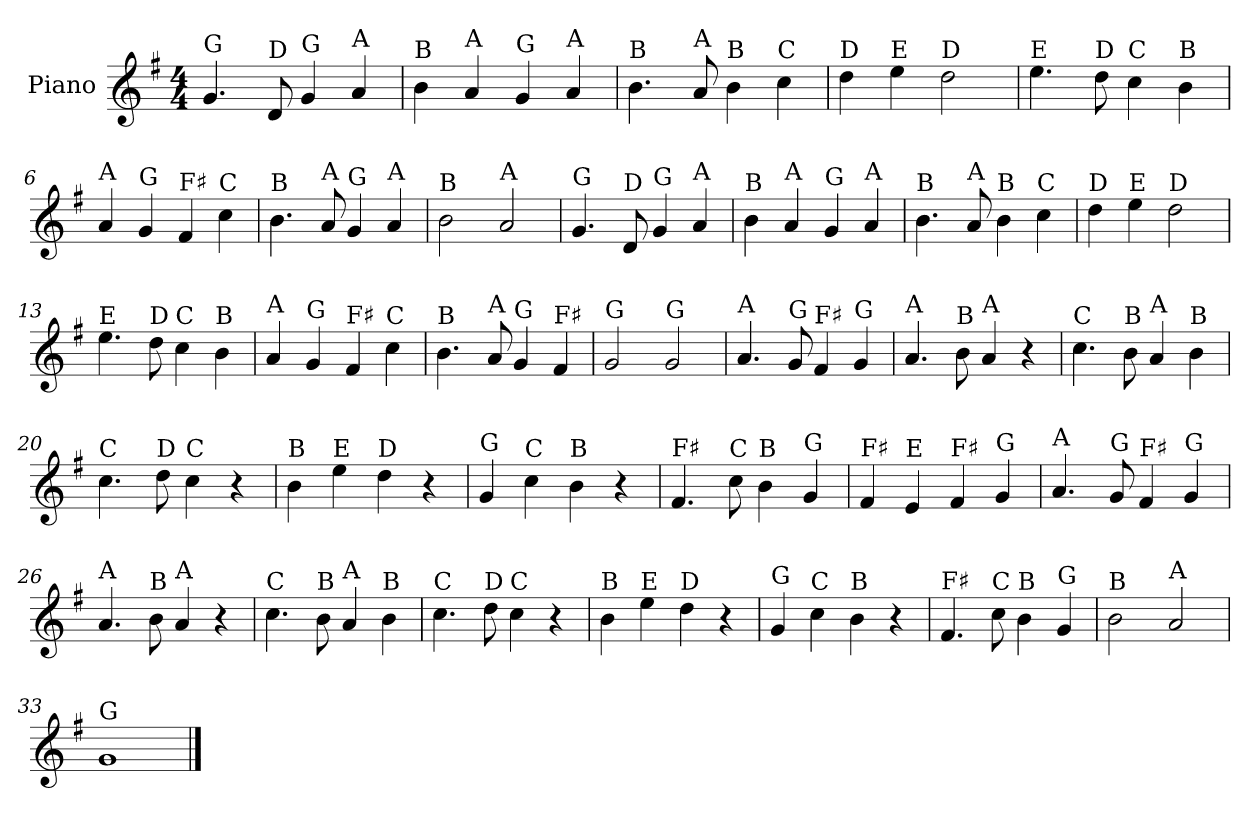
**kern
*part1
*staff1
*I"Piano
*I'Pno.
*clefG2
*k[f#]
*M4/4
=1
!LO:TX:a:t=G
4.g/
!LO:TX:a:t=D
8d/
!LO:TX:a:t=G
4g/
!LO:TX:a:t=A
4a/
=2
!LO:TX:a:t=B
4b\
!LO:TX:a:t=A
4a/
!LO:TX:a:t=G
4g/
!LO:TX:a:t=A
4a/
=3
!LO:TX:a:t=B
4.b\
!LO:TX:a:t=A
8a/
!LO:TX:a:t=B
4b\
!LO:TX:a:t=C
4cc\
=4
!LO:TX:a:t=D
4dd\
!LO:TX:a:t=E
4ee\
!LO:TX:a:t=D
2dd\
=5
!LO:TX:a:t=E
4.ee\
!LO:TX:a:t=D
8dd\
!LO:TX:a:t=C
4cc\
!LO:TX:a:t=B
4b\
=6
!LO:TX:a:t=A
4a/
!LO:TX:a:t=G
4g/
!LO:TX:a:t=F♯
4f#/
!LO:TX:a:t=C
4cc\
=7
!LO:TX:a:t=B
4.b\
!LO:TX:a:t=A
8a/
!LO:TX:a:t=G
4g/
!LO:TX:a:t=A
4a/
=8
!LO:TX:a:t=B
2b\
!LO:TX:a:t=A
2a/
!!LO:LB:g=z
=9
!LO:TX:a:t=G
4.g/
!LO:TX:a:t=D
8d/
!LO:TX:a:t=G
4g/
!LO:TX:a:t=A
4a/
=10
!LO:TX:a:t=B
4b\
!LO:TX:a:t=A
4a/
!LO:TX:a:t=G
4g/
!LO:TX:a:t=A
4a/
=11
!LO:TX:a:t=B
4.b\
!LO:TX:a:t=A
8a/
!LO:TX:a:t=B
4b\
!LO:TX:a:t=C
4cc\
=12
!LO:TX:a:t=D
4dd\
!LO:TX:a:t=E
4ee\
!LO:TX:a:t=D
2dd\
=13
!LO:TX:a:t=E
4.ee\
!LO:TX:a:t=D
8dd\
!LO:TX:a:t=C
4cc\
!LO:TX:a:t=B
4b\
=14
!LO:TX:a:t=A
4a/
!LO:TX:a:t=G
4g/
!LO:TX:a:t=F♯
4f#/
!LO:TX:a:t=C
4cc\
=15
!LO:TX:a:t=B
4.b\
!LO:TX:a:t=A
8a/
!LO:TX:a:t=G
4g/
!LO:TX:a:t=F♯
4f#/
=16
!LO:TX:a:t=G
2g/
!LO:TX:a:t=G
2g/
!!LO:LB:g=z
=17
!LO:TX:a:t=A
4.a/
!LO:TX:a:t=G
8g/
!LO:TX:a:t=F♯
4f#/
!LO:TX:a:t=G
4g/
=18
!LO:TX:a:t=A
4.a/
!LO:TX:a:t=B
8b\
!LO:TX:a:t=A
4a/
4r
=19
!LO:TX:a:t=C
4.cc\
!LO:TX:a:t=B
8b\
!LO:TX:a:t=A
4a/
!LO:TX:a:t=B
4b\
=20
!LO:TX:a:t=C
4.cc\
!LO:TX:a:t=D
8dd\
!LO:TX:a:t=C
4cc\
4r
=21
!LO:TX:a:t=B
4b\
!LO:TX:a:t=E
4ee\
!LO:TX:a:t=D
4dd\
4r
=22
!LO:TX:a:t=G
4g/
!LO:TX:a:t=C
4cc\
!LO:TX:a:t=B
4b\
4r
=23
!LO:TX:a:t=F♯
4.f#/
!LO:TX:a:t=C
8cc\
!LO:TX:a:t=B
4b\
!LO:TX:a:t=G
4g/
=24
!LO:TX:a:t=F♯
4f#/
!LO:TX:a:t=E
4e/
!LO:TX:a:t=F♯
4f#/
!LO:TX:a:t=G
4g/
!!LO:LB:g=z
=25
!LO:TX:a:t=A
4.a/
!LO:TX:a:t=G
8g/
!LO:TX:a:t=F♯
4f#/
!LO:TX:a:t=G
4g/
=26
!LO:TX:a:t=A
4.a/
!LO:TX:a:t=B
8b\
!LO:TX:a:t=A
4a/
4r
=27
!LO:TX:a:t=C
4.cc\
!LO:TX:a:t=B
8b\
!LO:TX:a:t=A
4a/
!LO:TX:a:t=B
4b\
=28
!LO:TX:a:t=C
4.cc\
!LO:TX:a:t=D
8dd\
!LO:TX:a:t=C
4cc\
4r
=29
!LO:TX:a:t=B
4b\
!LO:TX:a:t=E
4ee\
!LO:TX:a:t=D
4dd\
4r
=30
!LO:TX:a:t=G
4g/
!LO:TX:a:t=C
4cc\
!LO:TX:a:t=B
4b\
4r
=31
!LO:TX:a:t=F♯
4.f#/
!LO:TX:a:t=C
8cc\
!LO:TX:a:t=B
4b\
!LO:TX:a:t=G
4g/
=32
!LO:TX:a:t=B
2b\
!LO:TX:a:t=A
2a/
=33
!LO:TX:a:t=G
1g
==
*-
